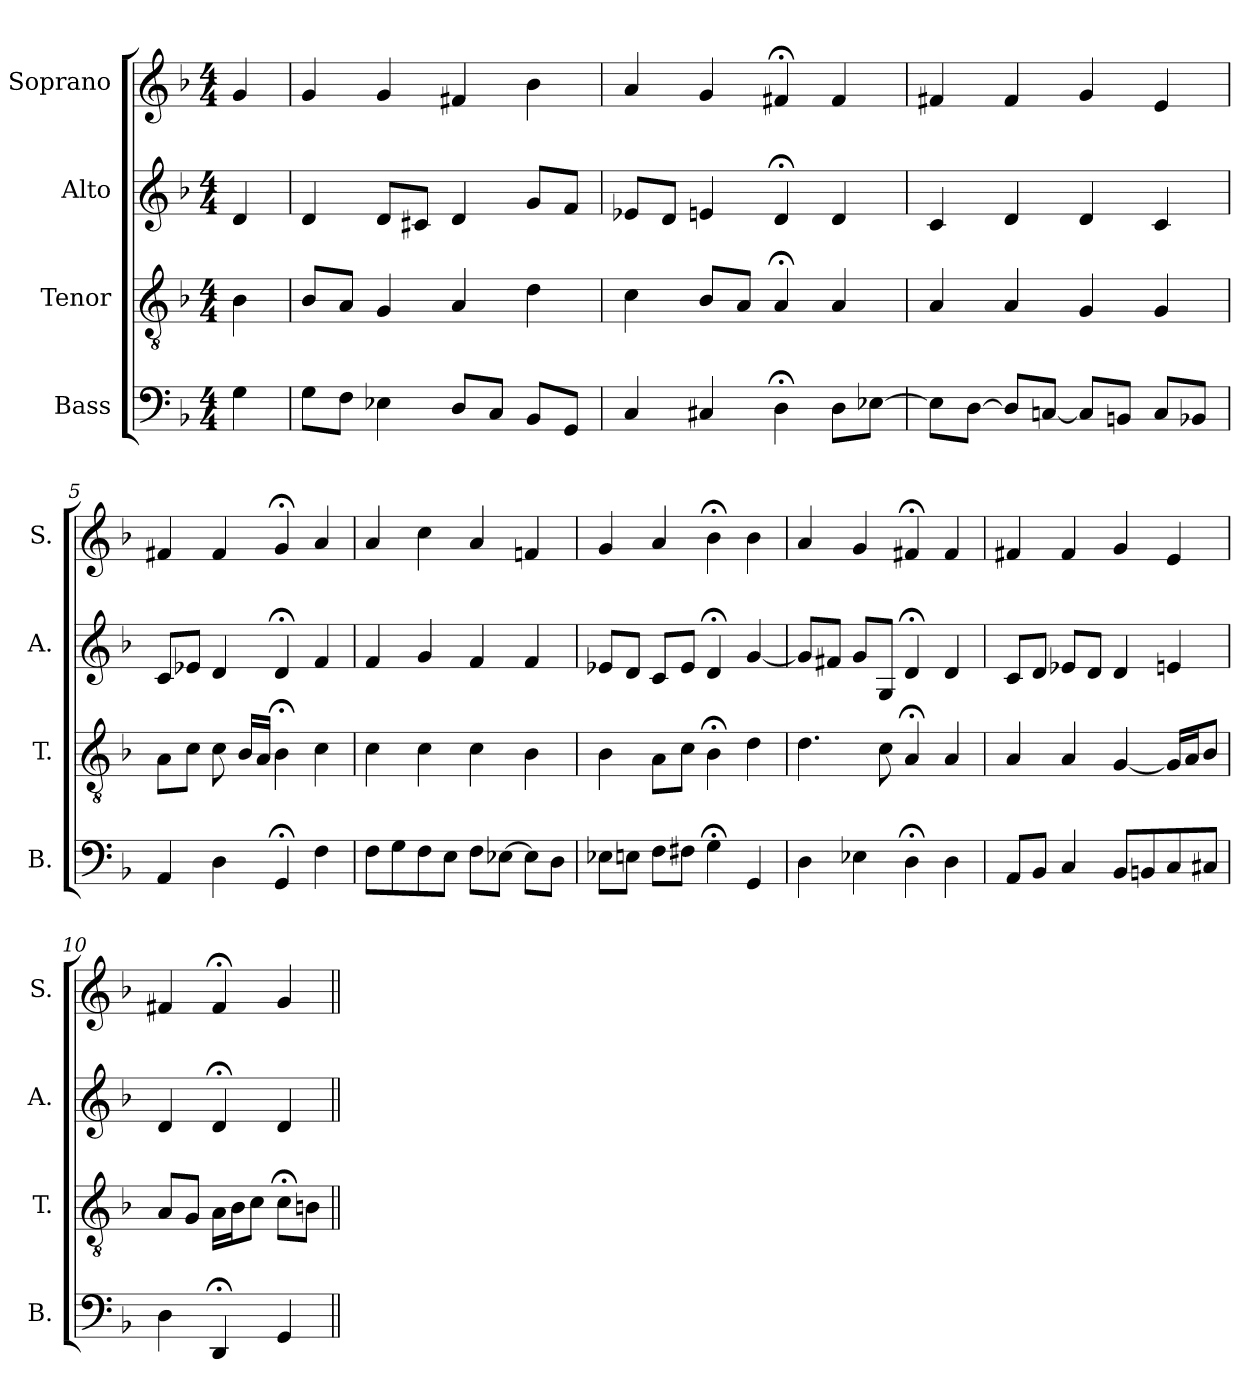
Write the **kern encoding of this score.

**kern	**kern	**kern	**kern
*part4	*part3	*part2	*part1
*staff4	*staff3	*staff2	*staff1
*I"Bass	*I"Tenor	*I"Alto	*I"Soprano
*I'B.	*I'T.	*I'A.	*I'S.
*clefF4	*clefGv2	*clefG2	*clefG2
*	*ITrd7c12	*	*
*k[b-]	*k[b-]	*k[b-]	*k[b-]
*F:	*F:	*F:	*F:
*M4/4	*M4/4	*M4/4	*M4/4
=1	=1	=1	=1
4G\	4BB-\	4d/	4g/
=2	=2	=2	=2
8G\L	8BB-/L	4d/	4g/
8F\J	8AA/J	.	.
4E-X\	4GG/	8d/L	4g/
.	.	8c#X/J	.
8D/L	4AA/	4d/	4f#X/
8C/J	.	.	.
8BB-/L	4D\	8g/L	4b-\
8GG/J	.	8f/J	.
=3	=3	=3	=3
4C/	4C\	8e-X/L	4a/
.	.	8d/J	.
4C#X/	8BB-/L	4en/	4g/
.	8AA/J	.	.
4D;<\	4AA;</	4d;</	4f#X;</
8D\L	4AA/	4d/	4f#/
[8E-X\J	.	.	.
=4	=4	=4	=4
8E-\L]	4AA/	4c/	4f#X/
[8D\J	.	.	.
8D/L]	4AA/	4d/	4f#/
[8Cn/J	.	.	.
8C/L]	4GG/	4d/	4g/
8BBn/J	.	.	.
8C/L	4GG/	4c/	4e/
8BB-X/J	.	.	.
!!LO:LB:g=z
=5	=5	=5	=5
4AA/	8AA\L	8c/L	4f#X/
.	8C\J	8e-X/J	.
4D\	8C\	4d/	4f#/
.	16BB-/LL	.	.
.	16AA/JJ	.	.
4GG;</	4BB-;<\	4d;</	4g;</
4F\	4C\	4f/	4a/
=6	=6	=6	=6
8F\L	4C\	4f/	4a/
8G\	.	.	.
8F\	4C\	4g/	4cc\
8E\J	.	.	.
8F\L	4C\	4f/	4a/
[8E-X\J	.	.	.
8E-\L]	4BB-\	4f/	4fn/
8D\J	.	.	.
=7	=7	=7	=7
8E-X\L	4BB-\	8e-X/L	4g/
8En\J	.	8d/J	.
8F\L	8AA\L	8c/L	4a/
8F#X\J	8C\J	8e-/J	.
4G;<\	4BB-;<\	4d;</	4b-;<\
4GG/	4D\	[4g/	4b-\
!!LO:PB:g=z
=8	=8	=8	=8
4D\	4.D\	8g/L]	4a/
.	.	8f#X/J	.
4E-X\	.	8g/L	4g/
.	8C\	8G/J	.
4D;<\	4AA;</	4d;</	4f#X;</
4D\	4AA/	4d/	4f#/
=9	=9	=9	=9
8AA/L	4AA/	8c/L	4f#X/
8BB-/J	.	8d/J	.
4C/	4AA/	8e-X/L	4f#/
.	.	8d/J	.
8BB-/L	[4GG/	4d/	4g/
8BBn/	.	.	.
8C/	16GG/LL]	4en/	4e/
.	16AA/J	.	.
8C#X/J	8BB-/J	.	.
=10	=10	=10	=10
4D\	8AA/L	4d/	4f#X/
.	8GG/J	.	.
4DD;</	16AA\LL	4d;</	4f#;</
.	16BB-\J	.	.
.	8C\J	.	.
4GG/	8C;<\L	4d/	4g/
.	8BBn\J	.	.
=||	=||	=||	=||
*-	*-	*-	*-
